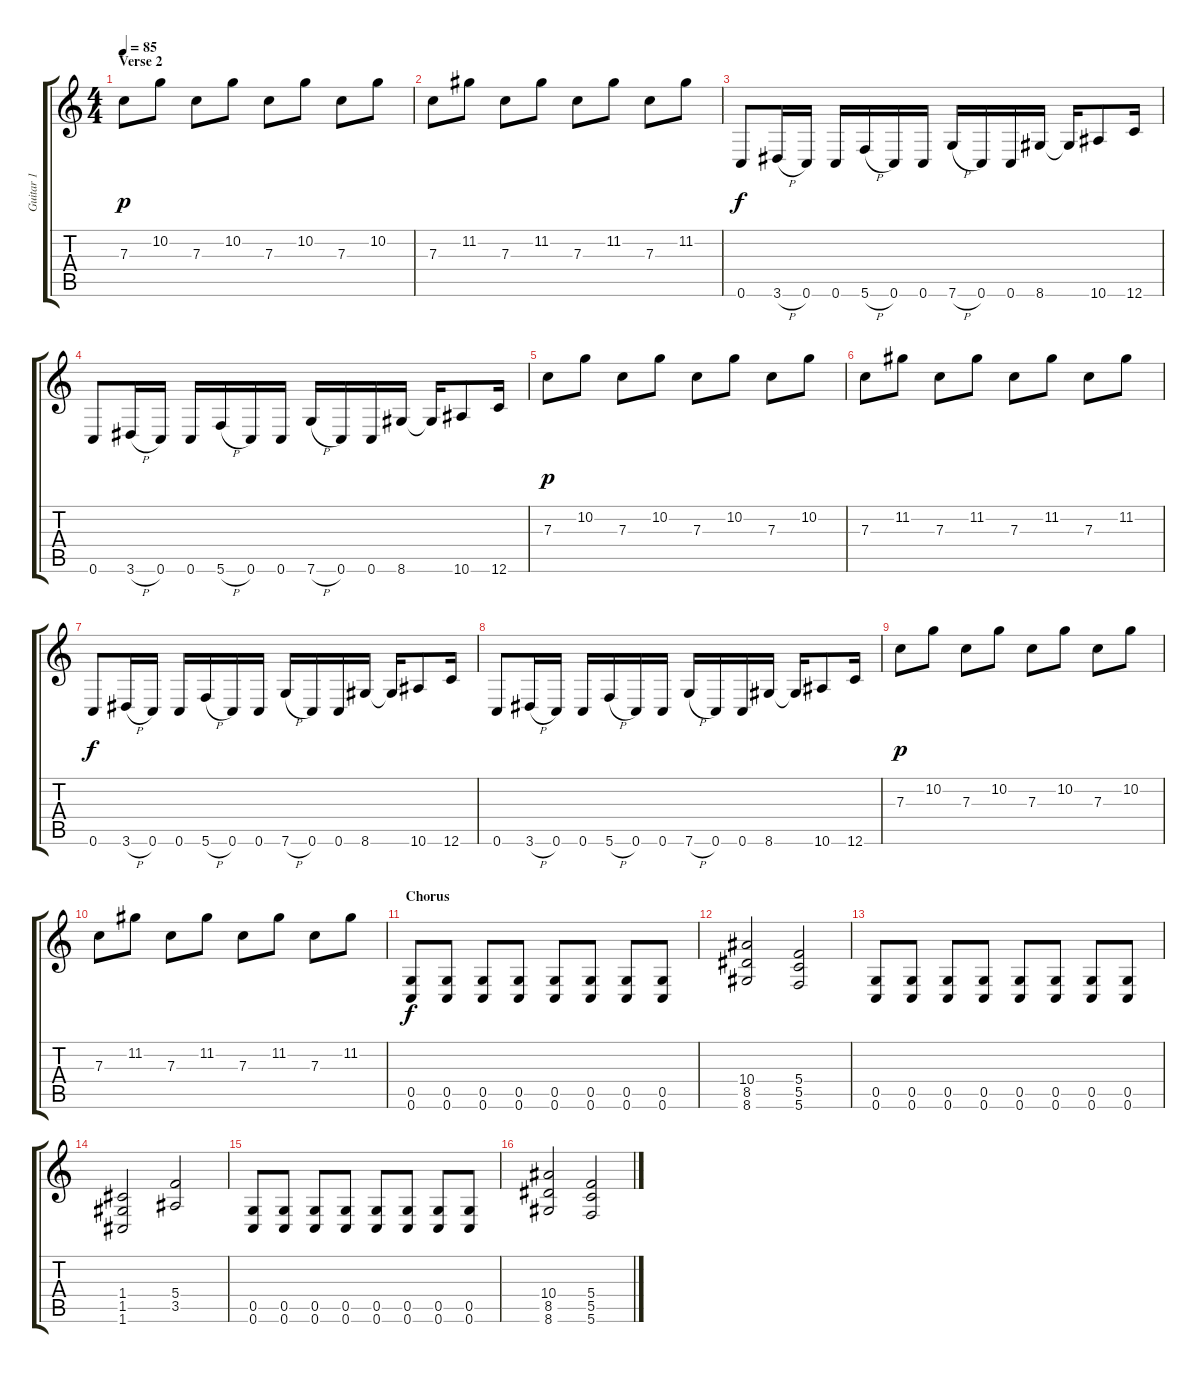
\track ("Guitar 1" "Guitar 1") {instrument distortionguitar}
\staff {score tabs}
\tuning (D4 A3 F3 C3 G2 C2) {hide}
\ts (4 4)
\section ("" "Verse 2")
\tempo 85
\clef g2
\ks c
7.3.8{dy p} 10.2.8 7.3.8 10.2.8 7.3.8 10.2.8 7.3.8 10.2.8 |
7.3.8 11.2.8 7.3.8 11.2.8 7.3.8 11.2.8 7.3.8 11.2.8 |
0.6.8{dy f} 3.6{h}.16 0.6.16 0.6.16 5.6{h}.16 0.6.16 0.6.16 7.6{h}.16 0.6.16 0.6.16 8.6.16 8.6{t}.16 10.6.8 12.6.16 |
0.6.8 3.6{h}.16 0.6.16 0.6.16 5.6{h}.16 0.6.16 0.6.16 7.6{h}.16 0.6.16 0.6.16 8.6.16 8.6{t}.16 10.6.8 12.6.16 |
7.3.8{dy p} 10.2.8 7.3.8 10.2.8 7.3.8 10.2.8 7.3.8 10.2.8 |
7.3.8 11.2.8 7.3.8 11.2.8 7.3.8 11.2.8 7.3.8 11.2.8 |
0.6.8{dy f} 3.6{h}.16 0.6.16 0.6.16 5.6{h}.16 0.6.16 0.6.16 7.6{h}.16 0.6.16 0.6.16 8.6.16 8.6{t}.16 10.6.8 12.6.16 |
0.6.8 3.6{h}.16 0.6.16 0.6.16 5.6{h}.16 0.6.16 0.6.16 7.6{h}.16 0.6.16 0.6.16 8.6.16 8.6{t}.16 10.6.8 12.6.16 |
7.3.8{dy p} 10.2.8 7.3.8 10.2.8 7.3.8 10.2.8 7.3.8 10.2.8 |
7.3.8 11.2.8 7.3.8 11.2.8 7.3.8 11.2.8 7.3.8 11.2.8 |
\section ("" "Chorus")
(0.5 0.6).8{dy f} (0.5 0.6).8 (0.5 0.6).8 (0.5 0.6).8 (0.5 0.6).8 (0.5 0.6).8 (0.5 0.6).8 (0.5 0.6).8 |
(10.4 8.5 8.6).2 (5.4 5.5 5.6).2 |
(0.5 0.6).8 (0.5 0.6).8 (0.5 0.6).8 (0.5 0.6).8 (0.5 0.6).8 (0.5 0.6).8 (0.5 0.6).8 (0.5 0.6).8 |
(1.4 1.5 1.6).2 (5.4 3.5).2 |
(0.5 0.6).8 (0.5 0.6).8 (0.5 0.6).8 (0.5 0.6).8 (0.5 0.6).8 (0.5 0.6).8 (0.5 0.6).8 (0.5 0.6).8 |
(10.4 8.5 8.6).2 (5.4 5.5 5.6).2
